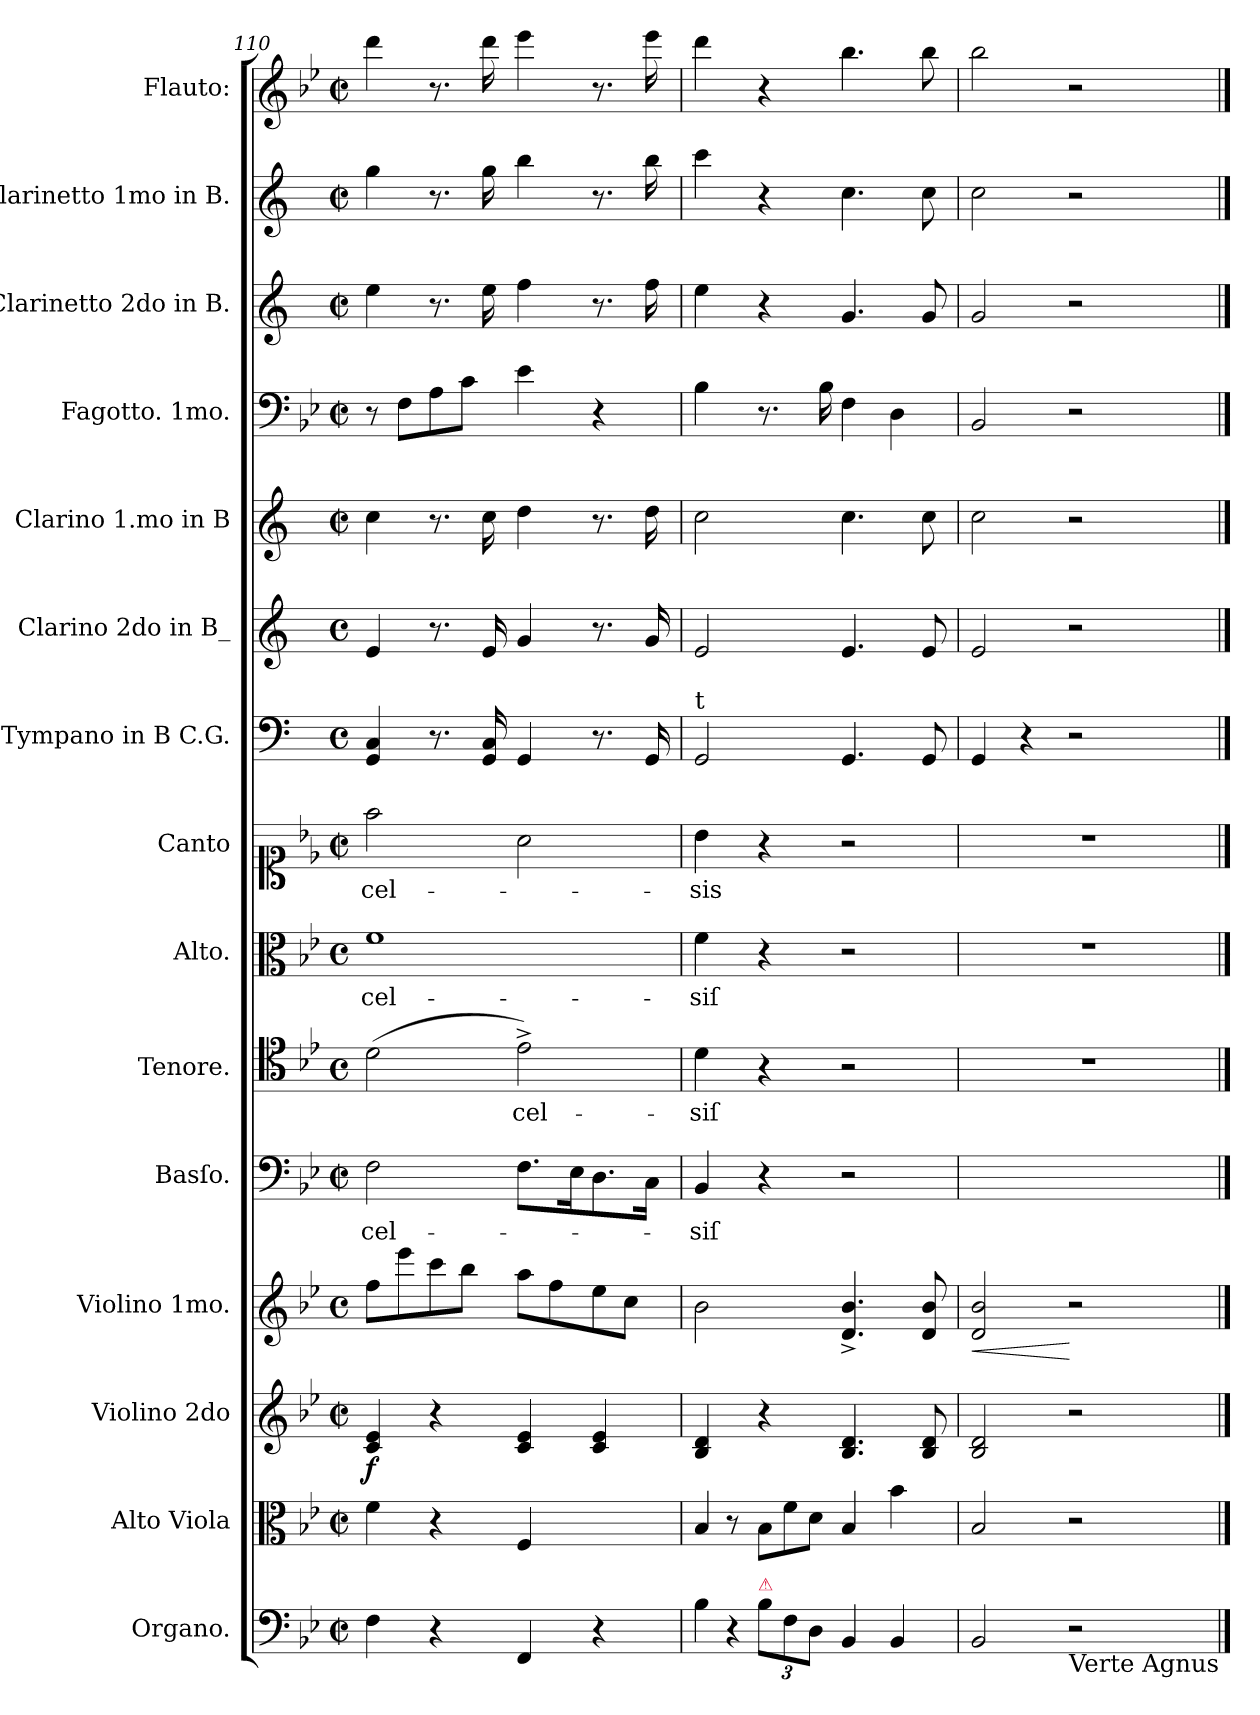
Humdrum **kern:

**kern	**kern	**kern	**dynam	**kern	**dynam	**kern	**text	**kern	**text	**kern	**text	**kern	**text	**kern	**kern	**kern	**dynam	**kern	**kern	**kern	**kern
*part15	*part14	*part13	*part13	*part12	*part12	*part11	*part11	*part10	*part10	*part9	*part9	*part8	*part8	*part7	*part6	*part5	*part5	*part4	*part3	*part2	*part1
*staff15	*staff14	*staff13	*staff13	*staff12	*staff12	*staff11	*staff11	*staff10	*staff10	*staff9	*staff9	*staff8	*staff8	*staff7	*staff6	*staff5	*staff5	*staff4	*staff3	*staff2	*staff1
*I"Organo.	*I"Alto Viola	*I"Violino 2do	*	*I"Violino 1mo.	*	*I"Basſo.	*	*I"Tenore.	*	*I"Alto.	*	*I"Canto	*	*I"Tympano in B C.G.	*I"Clarino 2do in B_	*I"Clarino 1.mo in B	*	*I"Fagotto. 1mo.	*I"Clarinetto 2do in B.	*I"Clarinetto 1mo in B.	*I"Flauto:
*I'org	*I'a-vla	*	*	*I'vl I	*	*I'B	*	*I'T	*	*I'A	*	*	*	*	*	*I'clno I	*	*I'fag	*I'cl II	*I'cl I	*I'fl
*clefF4	*clefC3	*clefG2	*	*clefG2	*	*clefF4	*	*clefC4	*	*clefC3	*	*clefC1	*	*clefF4	*clefG2	*clefG2	*	*clefF4	*clefG2	*clefG2	*clefG2
*	*	*	*	*	*	*	*	*	*	*	*	*	*	*ITrd1c2	*ITrd1c2	*ITrd1c2	*	*	*ITrd1c2	*ITrd1c2	*
*k[b-e-]	*k[b-e-]	*k[b-e-]	*	*k[b-e-]	*	*k[b-e-]	*	*k[b-e-]	*	*k[b-e-]	*	*k[b-e-]	*	*k[b-e-]	*k[b-e-]	*k[b-e-]	*	*k[b-e-]	*k[b-e-]	*k[b-e-]	*k[b-e-]
*B-:	*B-:	*B-:	*	*B-:	*	*B-:	*	*B-:	*	*B-:	*	*B-:	*	*	*	*	*	*B-:	*	*	*B-:
*M2/2	*M2/2	*M2/2	*	*M2/2	*	*M2/2	*	*M2/2	*	*M2/2	*	*M2/2	*	*M2/2	*M2/2	*M2/2	*	*M2/2	*M2/2	*M2/2	*M2/2
*met(c|)	*met(c|)	*met(c|)	*	*met(c)	*	*met(c|)	*	*met(c)	*	*met(c)	*	*met(c|)	*	*met(c)	*met(c)	*met(c|)	*	*met(c|)	*met(c|)	*met(c|)	*met(c|)
=110	=110	=110	=110	=110	=110	=110	=110	=110	=110	=110	=110	=110	=110	=110	=110	=110	=110	=110	=110	=110	=110
4F\	4f\	4c/ 4e-/	f	8ff\L	for	2F\	-cel-	(2d\	.	1f	-cel-	2ff\	-cel-	4FF/ 4BB-/	4d/	4b-\	for	8r	4dd\	4ff\	4ddd\
.	.	.	.	8eee-\	.	.	.	.	.	.	.	.	.	.	.	.	.	8F\L	.	.	.
4r	4r	4r	.	8ccc\	.	.	.	.	.	.	.	.	.	8.r	8.r	8.r	.	8A\	8.r	8.r	8.r
.	.	.	.	8bb-\J	.	.	.	.	.	.	.	.	.	.	.	.	.	8c\J	.	.	.
.	.	.	.	.	.	.	.	.	.	.	.	.	.	16FF/ 16BB-/	16d/	16b-\	.	.	16dd\	16ff\	16ddd\
4FF/	4F/	4c/ 4e-/	.	8aa\L	.	8.F\L	.	2e-^\)	-cel-	.	.	2a\	.	4FF/	4f/	4cc\	.	4e-\	4ee-\	4aa\	4eee-\
.	.	.	.	8ff\	.	.	.	.	.	.	.	.	.	.	.	.	.	.	.	.	.
.	.	.	.	.	.	16E-\K	.	.	.	.	.	.	.	.	.	.	.	.	.	.	.
4r	4ryy	4c/ 4e-/	.	8ee-\	.	8.D\	.	.	.	.	.	.	.	8.r	8.r	8.r	.	4r	8.r	8.r	8.r
.	.	.	.	8cc\J	.	.	.	.	.	.	.	.	.	.	.	.	.	.	.	.	.
.	.	.	.	.	.	16C\Jk	.	.	.	.	.	.	.	16FF/	16f/	16cc\	.	.	16ee-\	16aa\	16eee-\
=111	=111	=111	=111	=111	=111	=111	=111	=111	=111	=111	=111	=111	=111	=111	=111	=111	=111	=111	=111	=111	=111
!	!	!	!	!	!	!	!	!	!	!	!	!	!	!LO:TX:a:t=t	!	!	!	!	!	!	!
!LO:N:vis=4	!LO:N:vis=4	!	!	!	!	!	!	!	!	!	!	!	!	!	!	!	!	!	!	!	!
8B-\	8B-/	4B-/ 4d/	.	2b-\	.	4BB-/	-siſ	4d\	-siſ	4f\	-siſ	4b-\	-sis	2FF/	2d/	2b-\	.	4B-\	4dd\	4bb-\	4ddd\
!LO:N:vis=4	!	!	!	!	!	!	!	!	!	!	!	!	!	!	!	!	!	!	!	!	!
8r	8r	.	.	.	.	.	.	.	.	.	.	.	.	.	.	.	.	.	.	.	.
*	*Xtuplet	*	*	*	*	*	*	*	*	*	*	*	*	*	*	*	*	*	*	*	*
!LO:TX:a:color=crimson:t=⚠	!	!	!	!	!	!	!	!	!	!	!	!	!	!	!	!	!	!	!	!	!
12B-\L	12B-/L	4r	.	.	.	4r	.	4r	.	4r	.	4r	.	.	.	.	.	8.r	4r	4r	4r
12F\	12f\	.	.	.	.	.	.	.	.	.	.	.	.	.	.	.	.	.	.	.	.
12D\J	12d\J	.	.	.	.	.	.	.	.	.	.	.	.	.	.	.	.	.	.	.	.
.	.	.	.	.	.	.	.	.	.	.	.	.	.	.	.	.	.	16B-\	.	.	.
4BB-/	4B-/	4.B-/ 4.d/	.	4.d^>/ 4.b-^>/	.	2r	.	2r	.	2r	.	2r	.	4.FF/	4.d/	4.b-\	.	4F\	4.f/	4.b-\	4.bb-\
4BB-/	4b-\	.	.	.	.	.	.	.	.	.	.	.	.	.	.	.	.	4D\	.	.	.
.	.	8B-/ 8d/	.	8d/ 8b-/	.	.	.	.	.	.	.	.	.	8FF/	8d/	8b-\	.	.	8f/	8b-\	8bb-\
=112	=112	=112	=112	=112	=112	=112	=112	=112	=112	=112	=112	=112	=112	=112	=112	=112	=112	=112	=112	=112	=112
!	!	!	!	!	!LO:HP:b	!	!	!	!	!	!	!	!	!	!	!	!	!	!	!	!
2BB-/	2B-/	2B-/ 2d/	.	2d/ 2b-/	<	1ryy	.	1r	.	1r	.	1r	.	4FF/	2d/	2b-\	.	2BB-/	2f/	2b-\	2bb-\
.	.	.	.	.	.	.	.	.	.	.	.	.	.	4r	.	.	.	.	.	.	.
!LO:TX:b:t=Verte Agnus	!	!	!	!	!	!	!	!	!	!	!	!	!	!	!	!	!	!	!	!	!
2r	2r	2r	.	2r	[	.	.	.	.	.	.	.	.	2r	2r	2r	.	2r	2r	2r	2r
==	==	==	==	==	==	==	==	==	==	==	==	==	==	==	==	==	==	==	==	==	==
*-	*-	*-	*-	*-	*-	*-	*-	*-	*-	*-	*-	*-	*-	*-	*-	*-	*-	*-	*-	*-	*-
